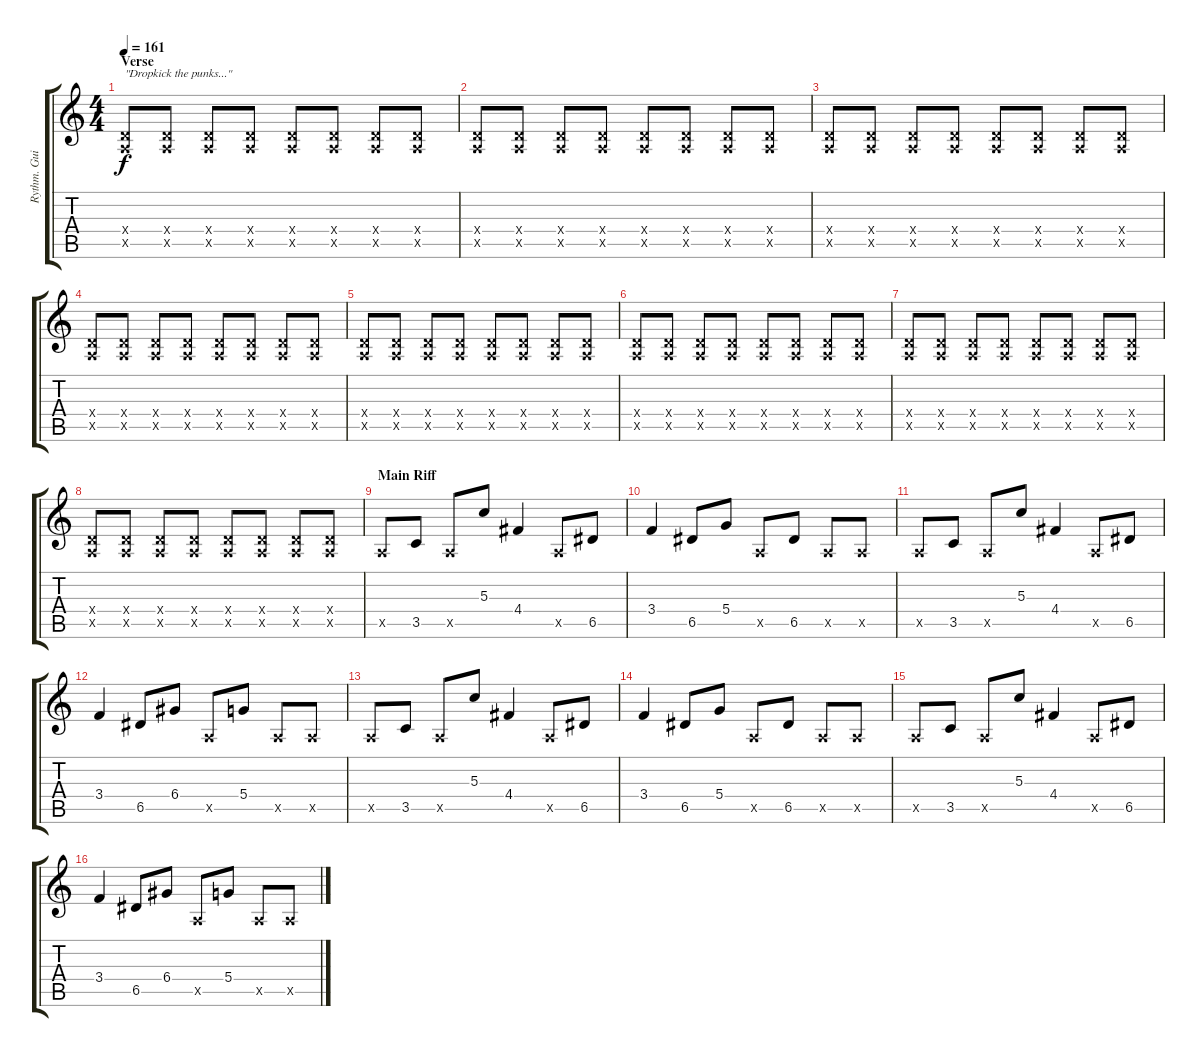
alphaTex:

\track ("Rythm. Guitar" "Rythm. Gui") {instrument distortionguitar}
\staff {score tabs}
\tuning (E4 B3 G3 D3 A2 E2) {hide}
\ts (4 4)
\section ("" "Verse")
\tempo 161
\clef g2
\ks c
(0.4{x} 0.5{x}).8{txt "\"Dropkick the punks...\"" dy f} (0.4{x} 0.5{x}).8 (0.4{x} 0.5{x}).8 (0.4{x} 0.5{x}).8 (0.4{x} 0.5{x}).8 (0.4{x} 0.5{x}).8 (0.4{x} 0.5{x}).8 (0.4{x} 0.5{x}).8 |
(0.4{x} 0.5{x}).8 (0.4{x} 0.5{x}).8 (0.4{x} 0.5{x}).8 (0.4{x} 0.5{x}).8 (0.4{x} 0.5{x}).8 (0.4{x} 0.5{x}).8 (0.4{x} 0.5{x}).8 (0.4{x} 0.5{x}).8 |
(0.4{x} 0.5{x}).8 (0.4{x} 0.5{x}).8 (0.4{x} 0.5{x}).8 (0.4{x} 0.5{x}).8 (0.4{x} 0.5{x}).8 (0.4{x} 0.5{x}).8 (0.4{x} 0.5{x}).8 (0.4{x} 0.5{x}).8 |
(0.4{x} 0.5{x}).8 (0.4{x} 0.5{x}).8 (0.4{x} 0.5{x}).8 (0.4{x} 0.5{x}).8 (0.4{x} 0.5{x}).8 (0.4{x} 0.5{x}).8 (0.4{x} 0.5{x}).8 (0.4{x} 0.5{x}).8 |
(0.4{x} 0.5{x}).8 (0.4{x} 0.5{x}).8 (0.4{x} 0.5{x}).8 (0.4{x} 0.5{x}).8 (0.4{x} 0.5{x}).8 (0.4{x} 0.5{x}).8 (0.4{x} 0.5{x}).8 (0.4{x} 0.5{x}).8 |
(0.4{x} 0.5{x}).8 (0.4{x} 0.5{x}).8 (0.4{x} 0.5{x}).8 (0.4{x} 0.5{x}).8 (0.4{x} 0.5{x}).8 (0.4{x} 0.5{x}).8 (0.4{x} 0.5{x}).8 (0.4{x} 0.5{x}).8 |
(0.4{x} 0.5{x}).8 (0.4{x} 0.5{x}).8 (0.4{x} 0.5{x}).8 (0.4{x} 0.5{x}).8 (0.4{x} 0.5{x}).8 (0.4{x} 0.5{x}).8 (0.4{x} 0.5{x}).8 (0.4{x} 0.5{x}).8 |
(0.4{x} 0.5{x}).8 (0.4{x} 0.5{x}).8 (0.4{x} 0.5{x}).8 (0.4{x} 0.5{x}).8 (0.4{x} 0.5{x}).8 (0.4{x} 0.5{x}).8 (0.4{x} 0.5{x}).8 (0.4{x} 0.5{x}).8 |
\section ("" "Main Riff")
0.5{x}.8 3.5.8 0.5{x}.8 5.3.8 4.4.4 0.5{x}.8 6.5.8 |
3.4.4 6.5.8 5.4.8 0.5{x}.8 6.5.8 0.5{x}.8 0.5{x}.8 |
0.5{x}.8 3.5.8 0.5{x}.8 5.3.8 4.4.4 0.5{x}.8 6.5.8 |
3.4.4 6.5.8 6.4.8 0.5{x}.8 5.4.8 0.5{x}.8 0.5{x}.8 |
0.5{x}.8 3.5.8 0.5{x}.8 5.3.8 4.4.4 0.5{x}.8 6.5.8 |
3.4.4 6.5.8 5.4.8 0.5{x}.8 6.5.8 0.5{x}.8 0.5{x}.8 |
0.5{x}.8 3.5.8 0.5{x}.8 5.3.8 4.4.4 0.5{x}.8 6.5.8 |
3.4.4 6.5.8 6.4.8 0.5{x}.8 5.4.8 0.5{x}.8 0.5{x}.8
